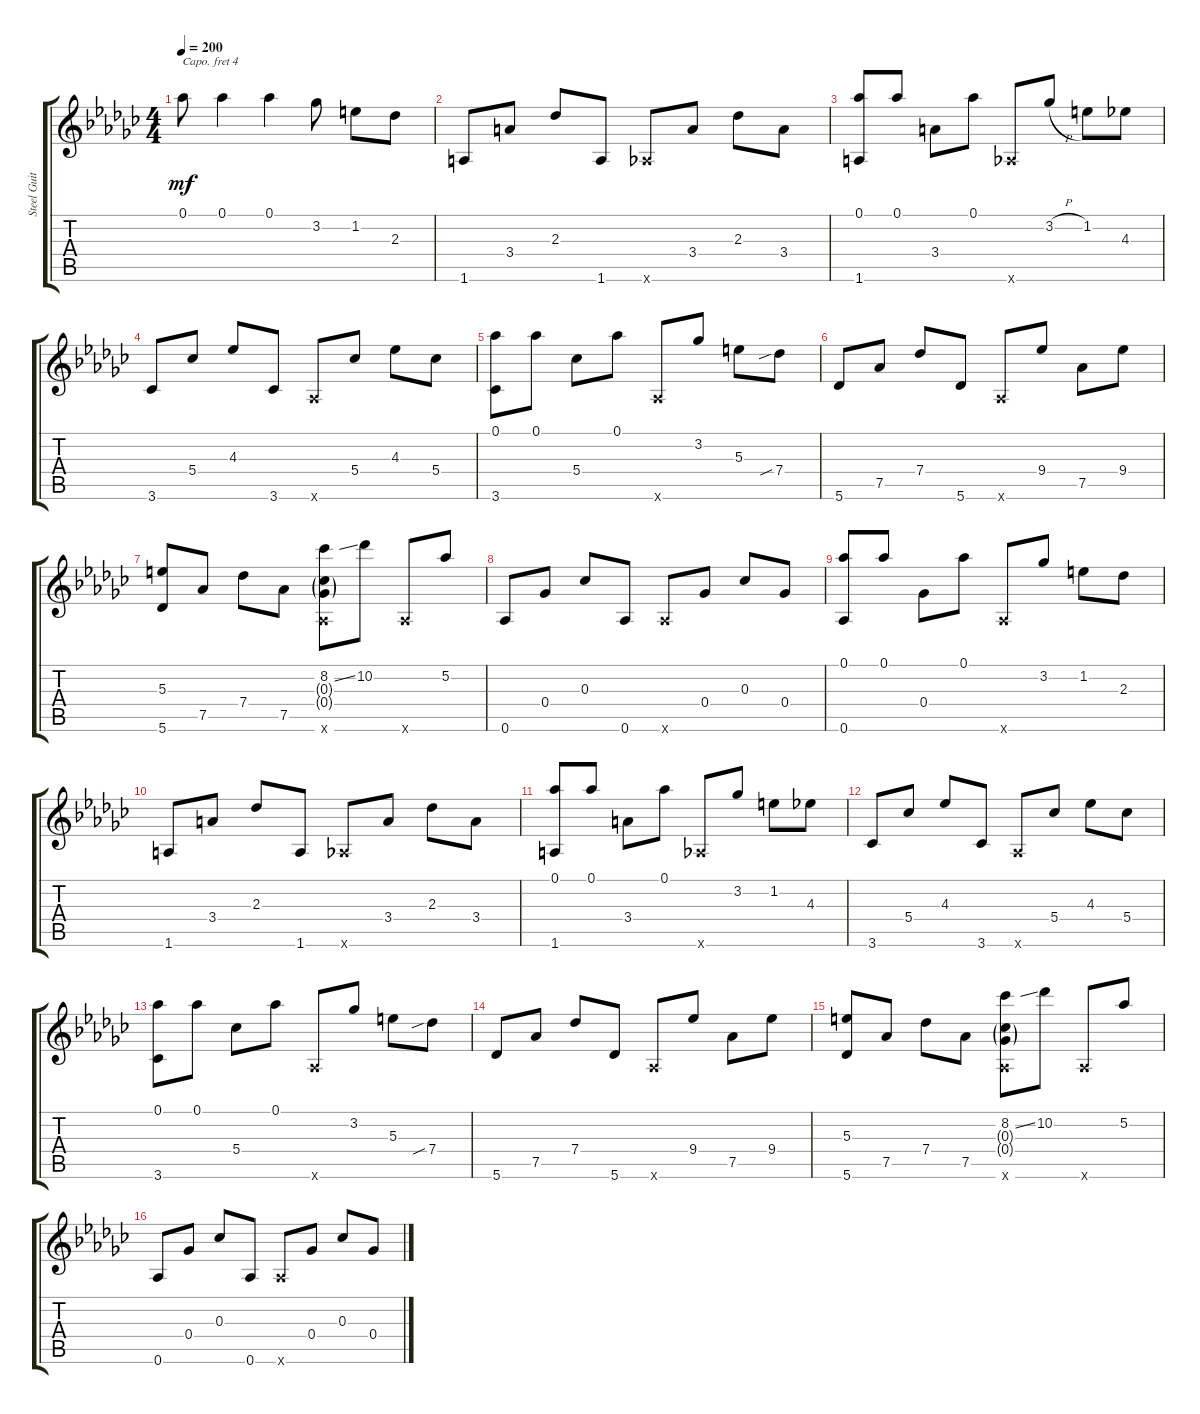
\track ("Steel Guitar" "Steel Guit") {instrument acousticguitarsteel}
\staff {score tabs}
\capo 4
\tuning (E4 B3 G3 D3 A2 E2) {hide}
\ts (4 4)
\tempo 200
\clef g2
\ks gb
0.1.8{dy mf instrument acousticguitarsteel} 0.1.4 0.1.4 3.2.8 1.2.8 2.3.8 |
1.6.8 3.4.8 2.3.8 1.6.8 0.6{x}.8 3.4.8 2.3.8 3.4.8 |
(0.1 1.6).8 0.1.8 3.4.8 0.1.8 0.6{x}.8 3.2{h}.8 1.2.8 4.3.8 |
3.6.8 5.4.8 4.3.8 3.6.8 0.6{x}.8 5.4.8 4.3.8 5.4.8 |
(0.1 3.6).8 0.1.8 5.4.8 0.1.8 0.6{x}.8 3.2.8 5.3.8 7.4{sib}.8 |
5.6.8 7.5.8 7.4.8 5.6.8 0.6{x}.8 9.4.8 7.5.8 9.4.8 |
(5.3 5.6).8 7.5.8 7.4.8 7.5.8 (8.2{ss} 0.3{g} 0.4{g} 0.6{x}).8 10.2.8 0.6{x}.8 5.2.8 |
0.6.8 0.4.8 0.3.8 0.6.8 0.6{x}.8 0.4.8 0.3.8 0.4.8 |
(0.1 0.6).8 0.1.8 0.4.8 0.1.8 0.6{x}.8 3.2.8 1.2.8 2.3.8 |
1.6.8 3.4.8 2.3.8 1.6.8 0.6{x}.8 3.4.8 2.3.8 3.4.8 |
(0.1 1.6).8 0.1.8 3.4.8 0.1.8 0.6{x}.8 3.2.8 1.2.8 4.3.8 |
3.6.8 5.4.8 4.3.8 3.6.8 0.6{x}.8 5.4.8 4.3.8 5.4.8 |
(0.1 3.6).8 0.1.8 5.4.8 0.1.8 0.6{x}.8 3.2.8 5.3.8 7.4{sib}.8 |
5.6.8 7.5.8 7.4.8 5.6.8 0.6{x}.8 9.4.8 7.5.8 9.4.8 |
(5.3 5.6).8 7.5.8 7.4.8 7.5.8 (8.2{ss} 0.3{g} 0.4{g} 0.6{x}).8 10.2.8 0.6{x}.8 5.2.8 |
0.6.8 0.4.8 0.3.8 0.6.8 0.6{x}.8 0.4.8 0.3.8 0.4.8
